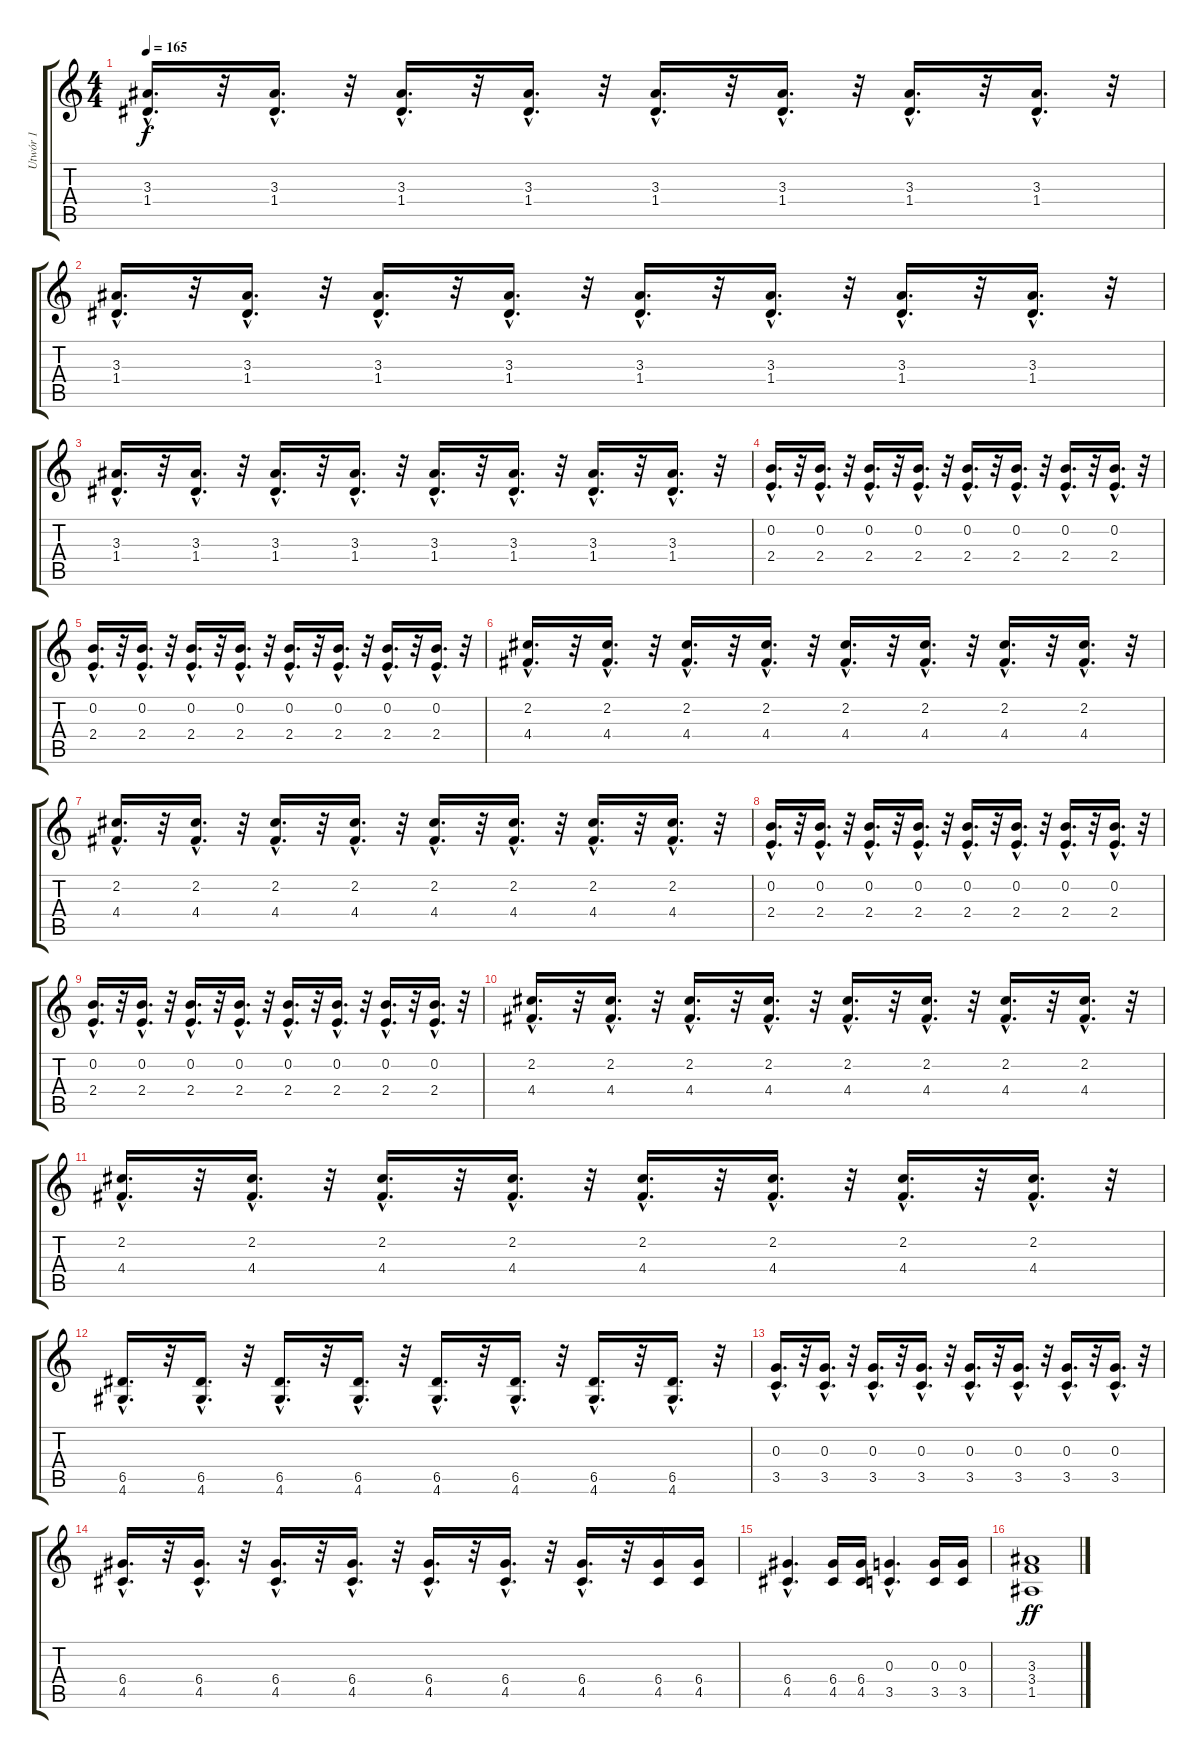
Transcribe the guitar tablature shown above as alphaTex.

\track ("Utwór 1" "Utwór 1") {instrument distortionguitar}
\staff {score tabs}
\tuning (E4 B3 G3 D3 A2 E2) {hide}
\ts (4 4)
\tempo 165
\clef g2
\ks c
(3.3{hac} 1.4{hac}).16{d dy f} r.32 (3.3{hac} 1.4{hac}).16{d} r.32 (3.3{hac} 1.4{hac}).16{d} r.32 (3.3{hac} 1.4{hac}).16{d} r.32 (3.3{hac} 1.4{hac}).16{d} r.32 (3.3{hac} 1.4{hac}).16{d} r.32 (3.3{hac} 1.4{hac}).16{d} r.32 (3.3{hac} 1.4{hac}).16{d} r.32 |
(3.3{hac} 1.4{hac}).16{d} r.32 (3.3{hac} 1.4{hac}).16{d} r.32 (3.3{hac} 1.4{hac}).16{d} r.32 (3.3{hac} 1.4{hac}).16{d} r.32 (3.3{hac} 1.4{hac}).16{d} r.32 (3.3{hac} 1.4{hac}).16{d} r.32 (3.3{hac} 1.4{hac}).16{d} r.32 (3.3{hac} 1.4{hac}).16{d} r.32 |
(3.3{hac} 1.4{hac}).16{d} r.32 (3.3{hac} 1.4{hac}).16{d} r.32 (3.3{hac} 1.4{hac}).16{d} r.32 (3.3{hac} 1.4{hac}).16{d} r.32 (3.3{hac} 1.4{hac}).16{d} r.32 (3.3{hac} 1.4{hac}).16{d} r.32 (3.3{hac} 1.4{hac}).16{d} r.32 (3.3{hac} 1.4{hac}).16{d} r.32 |
(0.2{hac} 2.4{hac}).16{d} r.32 (0.2{hac} 2.4{hac}).16{d} r.32 (0.2{hac} 2.4{hac}).16{d} r.32 (0.2{hac} 2.4{hac}).16{d} r.32 (0.2{hac} 2.4{hac}).16{d} r.32 (0.2{hac} 2.4{hac}).16{d} r.32 (0.2{hac} 2.4{hac}).16{d} r.32 (0.2{hac} 2.4{hac}).16{d} r.32 |
(0.2{hac} 2.4{hac}).16{d} r.32 (0.2{hac} 2.4{hac}).16{d} r.32 (0.2{hac} 2.4{hac}).16{d} r.32 (0.2{hac} 2.4{hac}).16{d} r.32 (0.2{hac} 2.4{hac}).16{d} r.32 (0.2{hac} 2.4{hac}).16{d} r.32 (0.2{hac} 2.4{hac}).16{d} r.32 (0.2{hac} 2.4{hac}).16{d} r.32 |
(2.2{hac} 4.4{hac}).16{d} r.32 (2.2{hac} 4.4{hac}).16{d} r.32 (2.2{hac} 4.4{hac}).16{d} r.32 (2.2{hac} 4.4{hac}).16{d} r.32 (2.2{hac} 4.4{hac}).16{d} r.32 (2.2{hac} 4.4{hac}).16{d} r.32 (2.2{hac} 4.4{hac}).16{d} r.32 (2.2{hac} 4.4{hac}).16{d} r.32 |
(2.2{hac} 4.4{hac}).16{d} r.32 (2.2{hac} 4.4{hac}).16{d} r.32 (2.2{hac} 4.4{hac}).16{d} r.32 (2.2{hac} 4.4{hac}).16{d} r.32 (2.2{hac} 4.4{hac}).16{d} r.32 (2.2{hac} 4.4{hac}).16{d} r.32 (2.2{hac} 4.4{hac}).16{d} r.32 (2.2{hac} 4.4{hac}).16{d} r.32 |
(0.2{hac} 2.4{hac}).16{d} r.32 (0.2{hac} 2.4{hac}).16{d} r.32 (0.2{hac} 2.4{hac}).16{d} r.32 (0.2{hac} 2.4{hac}).16{d} r.32 (0.2{hac} 2.4{hac}).16{d} r.32 (0.2{hac} 2.4{hac}).16{d} r.32 (0.2{hac} 2.4{hac}).16{d} r.32 (0.2{hac} 2.4{hac}).16{d} r.32 |
(0.2{hac} 2.4{hac}).16{d} r.32 (0.2{hac} 2.4{hac}).16{d} r.32 (0.2{hac} 2.4{hac}).16{d} r.32 (0.2{hac} 2.4{hac}).16{d} r.32 (0.2{hac} 2.4{hac}).16{d} r.32 (0.2{hac} 2.4{hac}).16{d} r.32 (0.2{hac} 2.4{hac}).16{d} r.32 (0.2{hac} 2.4{hac}).16{d} r.32 |
(2.2{hac} 4.4{hac}).16{d} r.32 (2.2{hac} 4.4{hac}).16{d} r.32 (2.2{hac} 4.4{hac}).16{d} r.32 (2.2{hac} 4.4{hac}).16{d} r.32 (2.2{hac} 4.4{hac}).16{d} r.32 (2.2{hac} 4.4{hac}).16{d} r.32 (2.2{hac} 4.4{hac}).16{d} r.32 (2.2{hac} 4.4{hac}).16{d} r.32 |
(2.2{hac} 4.4{hac}).16{d} r.32 (2.2{hac} 4.4{hac}).16{d} r.32 (2.2{hac} 4.4{hac}).16{d} r.32 (2.2{hac} 4.4{hac}).16{d} r.32 (2.2{hac} 4.4{hac}).16{d} r.32 (2.2{hac} 4.4{hac}).16{d} r.32 (2.2{hac} 4.4{hac}).16{d} r.32 (2.2{hac} 4.4{hac}).16{d} r.32 |
(6.5{hac} 4.6{hac}).16{d} r.32 (6.5{hac} 4.6{hac}).16{d} r.32 (6.5{hac} 4.6{hac}).16{d} r.32 (6.5{hac} 4.6{hac}).16{d} r.32 (6.5{hac} 4.6{hac}).16{d} r.32 (6.5{hac} 4.6{hac}).16{d} r.32 (6.5{hac} 4.6{hac}).16{d} r.32 (6.5{hac} 4.6{hac}).16{d} r.32 |
(0.3{hac} 3.5{hac}).16{d} r.32 (0.3{hac} 3.5{hac}).16{d} r.32 (0.3{hac} 3.5{hac}).16{d} r.32 (0.3{hac} 3.5{hac}).16{d} r.32 (0.3{hac} 3.5{hac}).16{d} r.32 (0.3{hac} 3.5{hac}).16{d} r.32 (0.3{hac} 3.5{hac}).16{d} r.32 (0.3{hac} 3.5{hac}).16{d} r.32 |
(6.4{hac} 4.5{hac}).16{d} r.32 (6.4{hac} 4.5{hac}).16{d} r.32 (6.4{hac} 4.5{hac}).16{d} r.32 (6.4{hac} 4.5{hac}).16{d} r.32 (6.4{hac} 4.5{hac}).16{d} r.32 (6.4{hac} 4.5{hac}).16{d} r.32 (6.4{hac} 4.5{hac}).16{d} r.32 (6.4 4.5).16 (6.4 4.5).16 |
(6.4{hac} 4.5{hac}).4{d} (6.4 4.5).16 (6.4 4.5).16 (0.3{hac} 3.5{hac}).4{d} (0.3 3.5).16 (0.3 3.5).16 |
(3.3 3.4 1.5).1{dy ff}
